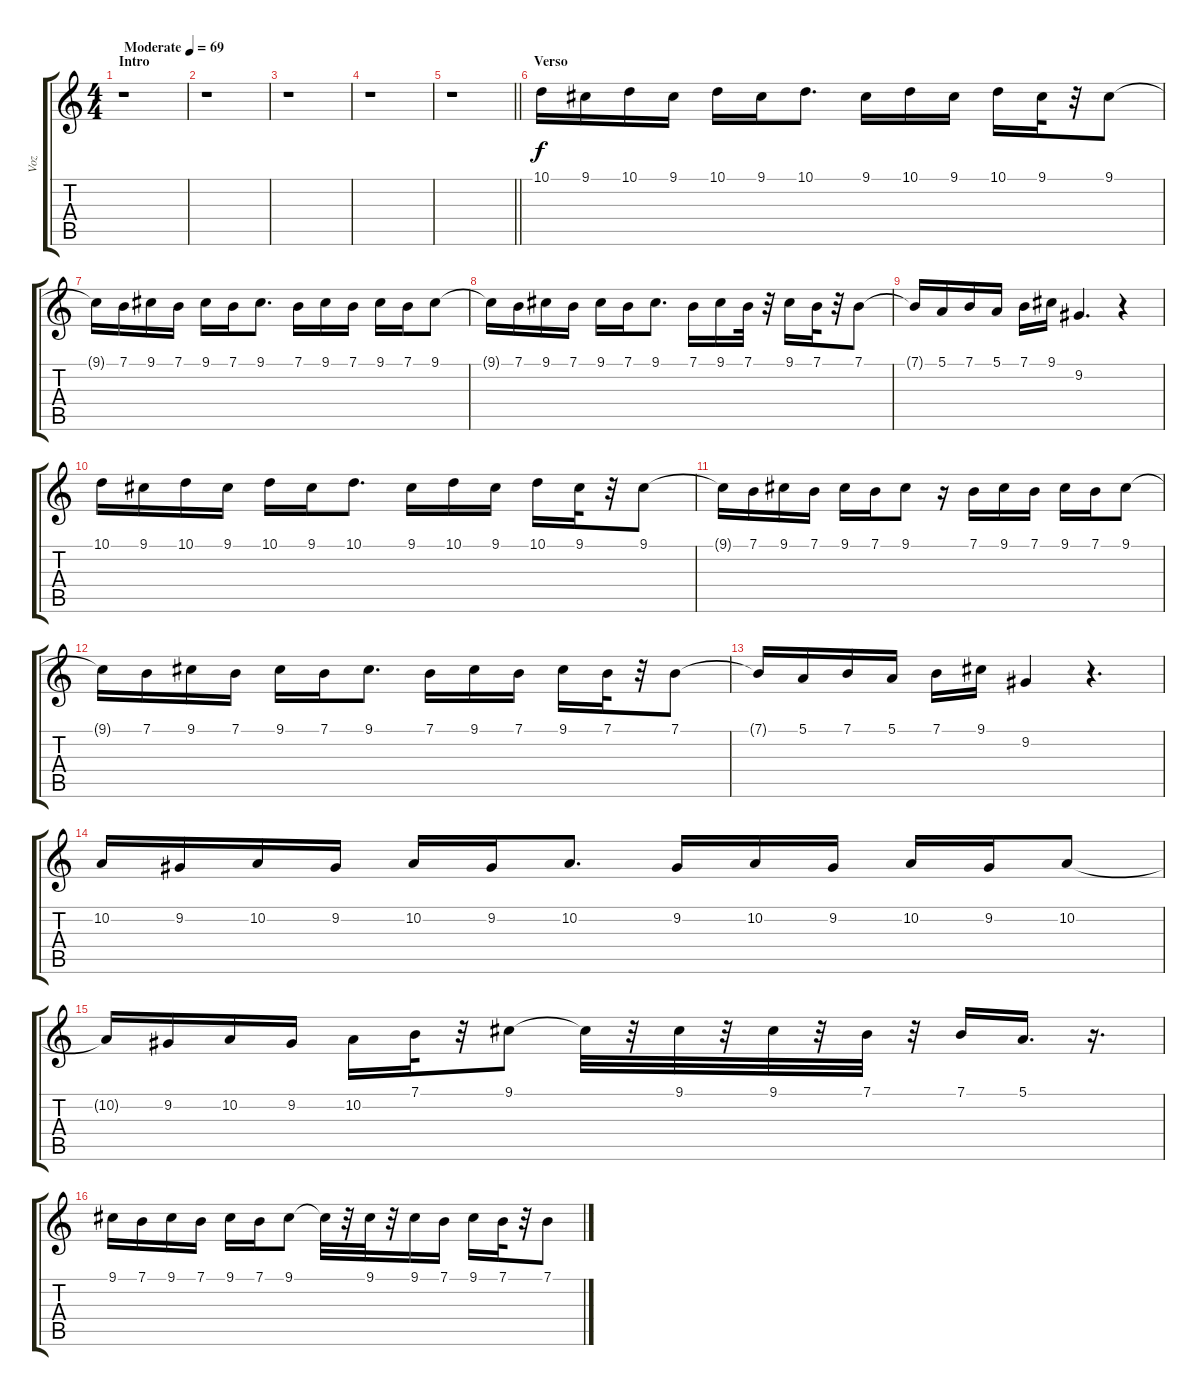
\track ("Voz" "Voz") {instrument flute}
\staff {score tabs}
\tuning (E4 B3 G3 D3 A2 E2) {hide}
\ts (4 4)
\section ("" "Intro")
\tempo (69 "Moderate")
\clef g2
\ks c
r.1{dy f instrument flute} |
r.1 |
r.1 |
r.1 |
\barLineRight lightlight
r.1 |
\section ("" "Verso")
10.1.16 9.1.16 10.1.16 9.1.16 10.1.16 9.1.16 10.1.8{d} 9.1.16 10.1.16 9.1.16 10.1.16 9.1.32 r.32 9.1.8 |
9.1{t}.16 7.1.16 9.1.16 7.1.16 9.1.16 7.1.16 9.1.8{d} 7.1.16 9.1.16 7.1.16 9.1.16 7.1.16 9.1.8 |
9.1{t}.16 7.1.16 9.1.16 7.1.16 9.1.16 7.1.16 9.1.8{d} 7.1.16 9.1.16 7.1.32 r.32 9.1.16 7.1.32 r.32 7.1.8 |
7.1{t}.16 5.1.16 7.1.16 5.1.16 7.1.16 9.1.16 9.2.4{d} r.4 |
10.1.16 9.1.16 10.1.16 9.1.16 10.1.16 9.1.16 10.1.8{d} 9.1.16 10.1.16 9.1.16 10.1.16 9.1.32 r.32 9.1.8 |
9.1{t}.16 7.1.16 9.1.16 7.1.16 9.1.16 7.1.16 9.1.8 r.16 7.1.16 9.1.16 7.1.16 9.1.16 7.1.16 9.1.8 |
9.1{t}.16 7.1.16 9.1.16 7.1.16 9.1.16 7.1.16 9.1.8{d} 7.1.16 9.1.16 7.1.16 9.1.16 7.1.32 r.32 7.1.8 |
7.1{t}.16 5.1.16 7.1.16 5.1.16 7.1.16 9.1.16 9.2.4 r.4{d} |
10.2.16 9.2.16 10.2.16 9.2.16 10.2.16 9.2.16 10.2.8{d} 9.2.16 10.2.16 9.2.16 10.2.16 9.2.16 10.2.8 |
10.2{t}.16 9.2.16 10.2.16 9.2.16 10.2.16 7.1.32 r.32 9.1.8 9.1{t}.32 r.32 9.1.32 r.32 9.1.32 r.32 7.1.32 r.32 7.1.16 5.1.16{d} r.16{d} |
9.1.16 7.1.16 9.1.16 7.1.16 9.1.16 7.1.16 9.1.8 9.1{t}.32 r.32 9.1.32 r.32 9.1.16 7.1.16 9.1.16 7.1.32 r.32 7.1.8
